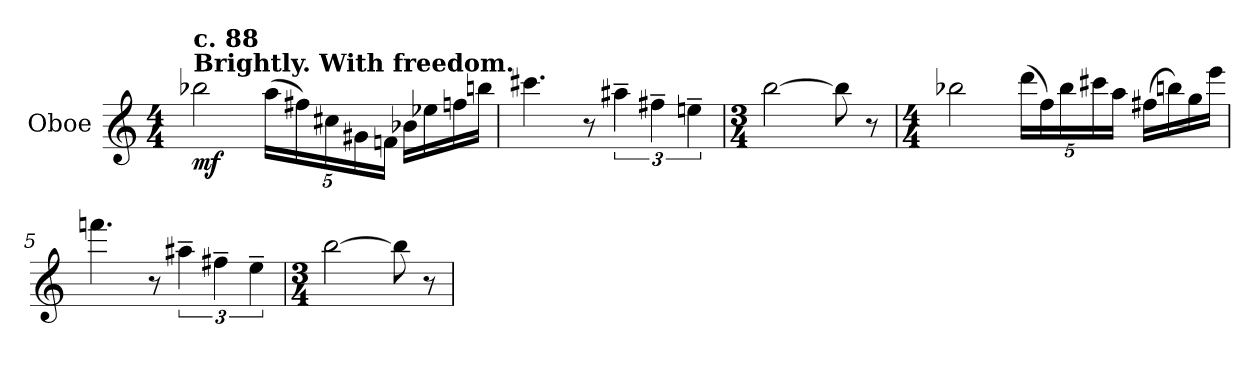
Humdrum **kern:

**kern	**dynam
*part1	*part1
*staff1	*staff1
*I"Oboe	*
*I'Ob.	*
*clefG2	*
*k[]	*
*M4/4	*
=1	=1
!LO:TX:a:B:t=Brightly. With freedom.	!
!LO:TX:a:B:t=c. 88	!
!	!LO:DY:b
2bb-X\	mf
*Xbrackettup	*
(20aa\LL	.
20ff#X\)	.
20cc#X\	.
20g#X\	.
20fn\JJ	.
16b-X\LL	.
16ee-X\	.
16ffn\	.
16bbn\JJ	.
=2	=2
4.ccc#X\	.
8r	.
*brackettup	*
6aa#X~\	.
6ff#X~\	.
6een~\	.
=3	=3
*M3/4	*
[2bb\	.
8bb\]	.
8r	.
!!LO:LB:g=z
=4	=4
*M4/4	*
2bb-X\	.
*Xbrackettup	*
(20ddd\LL	.
20ff\)	.
20bb-\	.
20ccc#X\	.
20aa\JJ	.
(16ff#X\LL	.
16bbn\)	.
16gg\	.
16eee\JJ	.
=5	=5
4.fffn\	.
8r	.
*brackettup	*
6aa#X~\	.
6ff#X~\	.
6ee~\	.
=6	=6
*M3/4	*
[2bb\	.
8bb\]	.
8r	.
=	=
*-	*-
